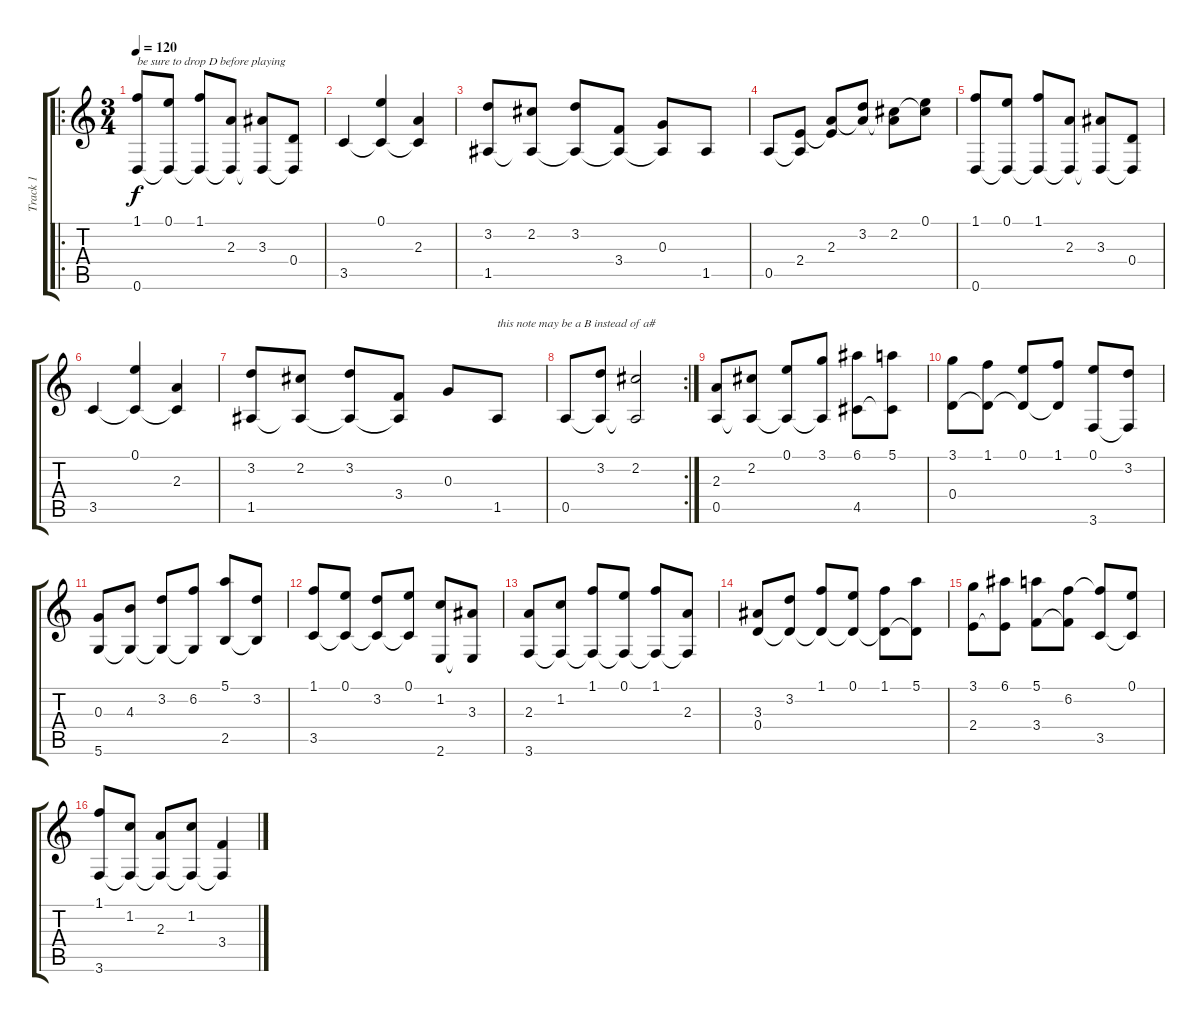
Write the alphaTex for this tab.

\track ("Track 1" "Track 1") {instrument acousticguitarsteel}
\staff {score tabs}
\tuning (E4 B3 G3 D3 A2 D2) {hide}
\ro
\ts (3 4)
\tempo 120
\clef g2
\ks c
(1.1 0.6).8{txt "be sure to drop D before playing" dy f instrument acousticguitarsteel} (0.1 0.6{t}).8 (1.1 0.6{t}).8 (2.3 0.6{t}).8 (3.3 0.6{t}).8 (0.4 0.6{t}).8 |
3.5.4 (0.1 3.5{t}).4 (2.3 3.5{t}).4 |
(3.2 1.5).8 (2.2 1.5{t}).8 (3.2 1.5{t}).8 (3.4 1.5{t}).8 (0.3 1.5{t}).8 1.5.8 |
0.5.8 (2.4 0.5{t}).8 (2.3 2.4{t}).8 (3.2 2.3{t}).8 (2.2 2.3{t}).8 (0.1 2.2{t}).8 |
(1.1 0.6).8 (0.1 0.6{t}).8 (1.1 0.6{t}).8 (2.3 0.6{t}).8 (3.3 0.6{t}).8 (0.4 0.6{t}).8 |
3.5.4 (0.1 3.5{t}).4 (2.3 3.5{t}).4 |
(3.2 1.5).8 (2.2 1.5{t}).8 (3.2 1.5{t}).8 (3.4 1.5{t}).8 0.3.8 1.5.8{txt "this note may be a B instead of a#"} |
\rc 2
0.5.8 (3.2 0.5{t}).8 (2.2 0.5{t}).2 |
(2.3 0.5).8 (2.2 0.5{t}).8 (0.1 0.5{t}).8 (3.1 0.5{t}).8 (6.1 4.5).8 (5.1 4.5{t}).8 |
(3.1 0.4).8 (1.1 0.4{t}).8 (0.1 0.4{t}).8 (1.1 0.4{t}).8 (0.1 3.6).8 (3.2 3.6{t}).8 |
(0.3 5.6).8 (4.3 5.6{t}).8 (3.2 5.6{t}).8 (6.2 5.6{t}).8 (5.1 2.5).8 (3.2 2.5{t}).8 |
(1.1 3.5).8 (0.1 3.5{t}).8 (3.2 3.5{t}).8 (0.1 3.5{t}).8 (1.2 2.6).8 (3.3 2.6{t}).8 |
(2.3 3.6).8 (1.2 3.6{t}).8 (1.1 3.6{t}).8 (0.1 3.6{t}).8 (1.1 3.6{t}).8 (2.3 3.6{t}).8 |
(3.3 0.4).8 (3.2 0.4{t}).8 (1.1 0.4{t}).8 (0.1 0.4{t}).8 (1.1 0.4{t}).8 (5.1 0.4{t}).8 |
(3.1 2.4).8 (6.1 2.4{t}).8 (5.1 3.4).8 (6.2 3.4{t}).8 (6.2{t} 3.5).8 (0.1 3.5{t}).8 |
(1.1 3.6).8 (1.2 3.6{t}).8 (2.3 3.6{t}).8 (1.2 3.6{t}).8 (3.4 3.6{t}).4
